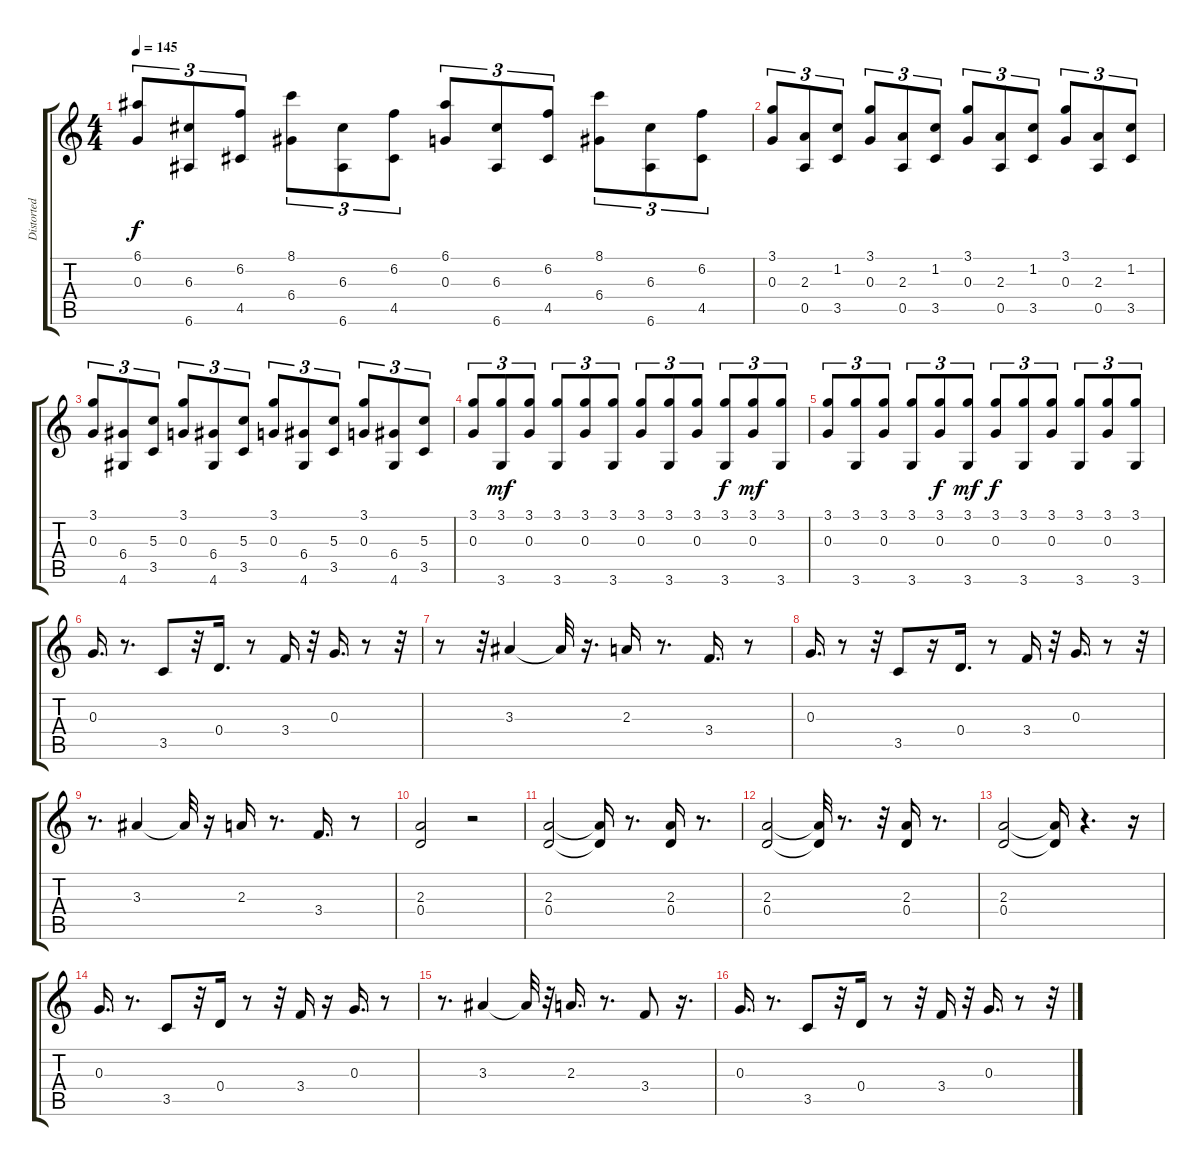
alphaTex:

\track ("Distorted Guitar 1" "Distorted ") {instrument distortionguitar}
\staff {score tabs}
\tuning (E4 B3 G3 D3 A2 E2) {hide}
\ts (4 4)
\tempo 145
\clef g2
\ks c
(6.1 0.3).8{tu (3 2) dy f} (6.3 6.6).8{tu (3 2)} (6.2 4.5).8{tu (3 2)} (8.1 6.4).8{tu (3 2)} (6.3 6.6).8{tu (3 2)} (6.2 4.5).8{tu (3 2)} (6.1 0.3).8{tu (3 2)} (6.3 6.6).8{tu (3 2)} (6.2 4.5).8{tu (3 2)} (8.1 6.4).8{tu (3 2)} (6.3 6.6).8{tu (3 2)} (6.2 4.5).8{tu (3 2)} |
(3.1 0.3).8{tu (3 2)} (2.3 0.5).8{tu (3 2)} (1.2 3.5).8{tu (3 2)} (3.1 0.3).8{tu (3 2)} (2.3 0.5).8{tu (3 2)} (1.2 3.5).8{tu (3 2)} (3.1 0.3).8{tu (3 2)} (2.3 0.5).8{tu (3 2)} (1.2 3.5).8{tu (3 2)} (3.1 0.3).8{tu (3 2)} (2.3 0.5).8{tu (3 2)} (1.2 3.5).8{tu (3 2)} |
(3.1 0.3).8{tu (3 2)} (6.4 4.6).8{tu (3 2)} (5.3 3.5).8{tu (3 2)} (3.1 0.3).8{tu (3 2)} (6.4 4.6).8{tu (3 2)} (5.3 3.5).8{tu (3 2)} (3.1 0.3).8{tu (3 2)} (6.4 4.6).8{tu (3 2)} (5.3 3.5).8{tu (3 2)} (3.1 0.3).8{tu (3 2)} (6.4 4.6).8{tu (3 2)} (5.3 3.5).8{tu (3 2)} |
(3.1 0.3).8{tu (3 2)} (3.1 3.6).8{tu (3 2) dy mf} (3.1 0.3).8{tu (3 2)} (3.1 3.6).8{tu (3 2)} (3.1 0.3).8{tu (3 2)} (3.1 3.6).8{tu (3 2)} (3.1 0.3).8{tu (3 2)} (3.1 3.6).8{tu (3 2)} (3.1 0.3).8{tu (3 2)} (3.1 3.6).8{tu (3 2) dy f} (3.1 0.3).8{tu (3 2) dy mf} (3.1 3.6).8{tu (3 2)} |
(3.1 0.3).8{tu (3 2)} (3.1 3.6).8{tu (3 2)} (3.1 0.3).8{tu (3 2)} (3.1 3.6).8{tu (3 2)} (3.1 0.3).8{tu (3 2) dy f} (3.1 3.6).8{tu (3 2) dy mf} (3.1 0.3).8{tu (3 2) dy f} (3.1 3.6).8{tu (3 2)} (3.1 0.3).8{tu (3 2)} (3.1 3.6).8{tu (3 2)} (3.1 0.3).8{tu (3 2)} (3.1 3.6).8{tu (3 2)} |
0.3.16{d balance 12} r.8{d} 3.5.8 r.32 0.4.16{d} r.8 3.4.16 r.32 0.3.16{d} r.8 r.32 |
r.8 r.32 3.3.4 3.3{t}.32 r.16{d} 2.3.16 r.8{d} 3.4.16{d} r.8 |
0.3.16{d} r.8 r.32 3.5.8 r.16 0.4.16{d} r.8 3.4.16 r.32 0.3.16{d} r.8 r.32 |
r.8{d} 3.3.4 3.3{t}.32 r.16 2.3.16 r.8{d} 3.4.16{d} r.8 |
(2.3 0.4).2 r.2 |
(2.3 0.4).2 (2.3{t} 0.4{t}).16 r.8{d} (2.3 0.4).16 r.8{d} |
(2.3 0.4).2 (2.3{t} 0.4{t}).32 r.8{d} r.32 (2.3 0.4).16 r.8{d} |
(2.3 0.4).2 (2.3{t} 0.4{t}).16 r.4{d} r.16 |
0.3.16{d} r.8{d} 3.5.8 r.32 0.4.16 r.8 r.32 3.4.16 r.16 0.3.16{d} r.8 |
r.8{d} 3.3.4 3.3{t}.32 r.32 2.3.16{d} r.8{d} 3.4.8 r.16{d} |
0.3.16{d} r.8{d} 3.5.8 r.32 0.4.16 r.8 r.32 3.4.16 r.32 0.3.16{d} r.8 r.32
